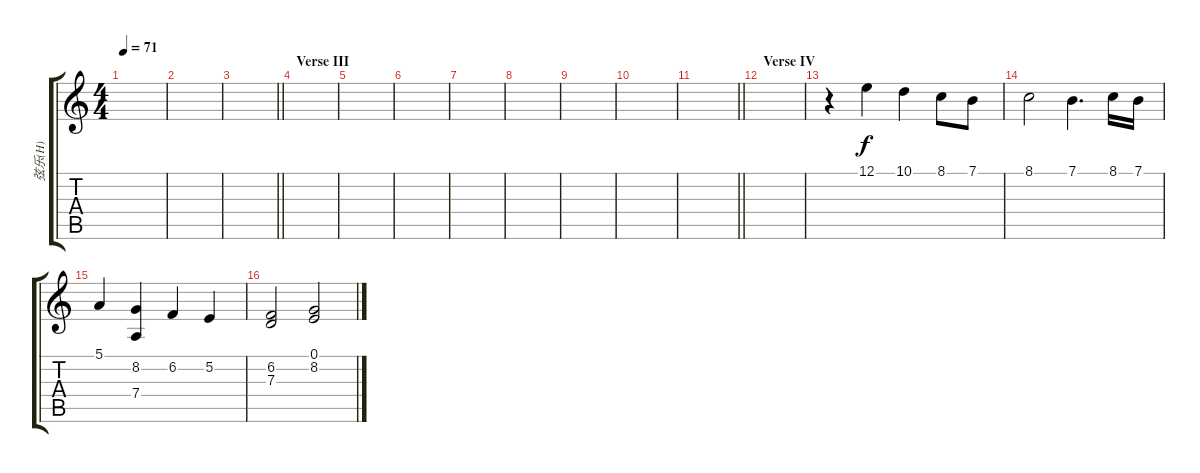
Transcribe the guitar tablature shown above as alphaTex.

\track ("弦乐(H)" "弦乐(H)") {instrument stringensemble2}
\staff {score tabs}
\tuning (E4 B3 G3 D3 A2 E2) {hide}
\ts (4 4)
\tempo 71
\clef g2
\ks c
|
|
\barLineRight lightlight
|
\section ("" "Verse III")
|
|
|
|
|
|
|
\barLineRight lightlight
|
\section ("" "Verse IV")
|
r.4 12.1.4 10.1.4 8.1.8 7.1.8 |
8.1.2 7.1.4{d} 8.1.16 7.1.16 |
5.1.4 (8.2 7.4).4 6.2.4 5.2.4 |
(6.2 7.3).2 (0.1 8.2).2
